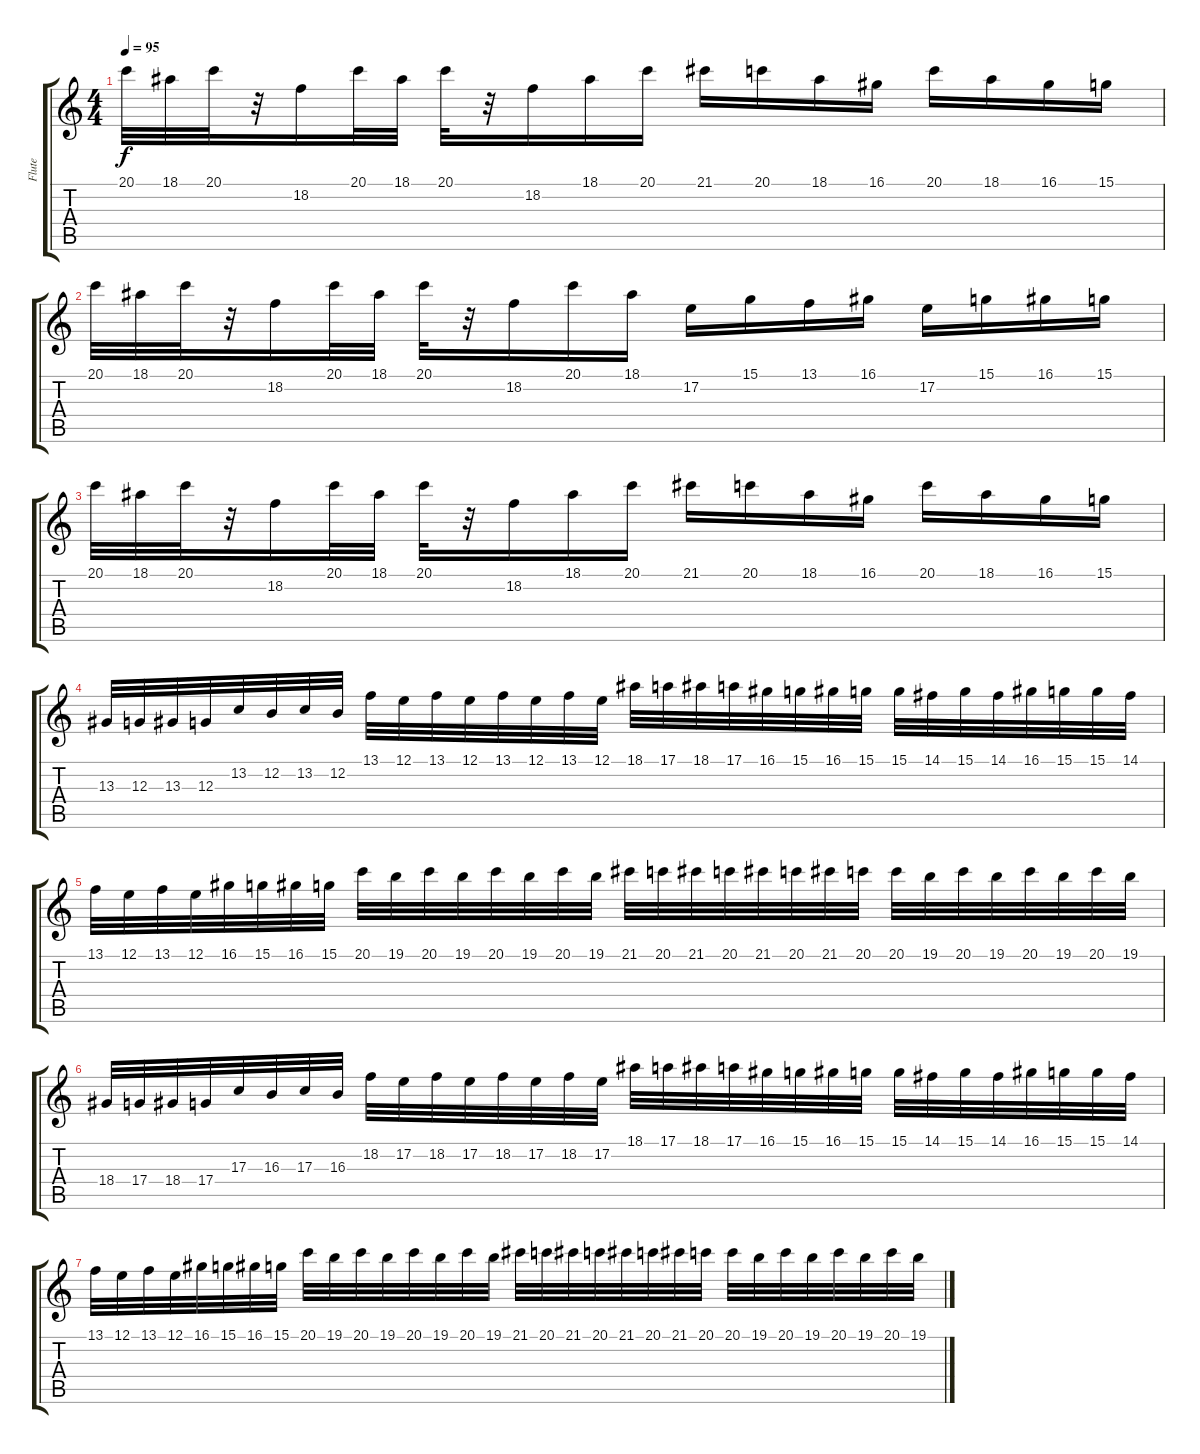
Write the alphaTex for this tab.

\track ("Flute" "Flute") {instrument flute}
\staff {score tabs}
\tuning (E4 B3 G3 D3 A2 E2) {hide}
\ts (4 4)
\tempo 95
\clef g2
\ks c
20.1.32{dy f} 18.1.32 20.1.32 r.32 18.2.16 20.1.32 18.1.32 20.1.32 r.32 18.2.16 18.1.16 20.1.16 21.1.16 20.1.16 18.1.16 16.1.16 20.1.16 18.1.16 16.1.16 15.1.16 |
20.1.32 18.1.32 20.1.32 r.32 18.2.16 20.1.32 18.1.32 20.1.32 r.32 18.2.16 20.1.16 18.1.16 17.2.16 15.1.16 13.1.16 16.1.16 17.2.16 15.1.16 16.1.16 15.1.16 |
20.1.32 18.1.32 20.1.32 r.32 18.2.16 20.1.32 18.1.32 20.1.32 r.32 18.2.16 18.1.16 20.1.16 21.1.16 20.1.16 18.1.16 16.1.16 20.1.16 18.1.16 16.1.16 15.1.16 |
13.3.32 12.3.32 13.3.32 12.3.32 13.2.32 12.2.32 13.2.32 12.2.32 13.1.32 12.1.32 13.1.32 12.1.32 13.1.32 12.1.32 13.1.32 12.1.32 18.1.32 17.1.32 18.1.32 17.1.32 16.1.32 15.1.32 16.1.32 15.1.32 15.1.32 14.1.32 15.1.32 14.1.32 16.1.32 15.1.32 15.1.32 14.1.32 |
13.1.32 12.1.32 13.1.32 12.1.32 16.1.32 15.1.32 16.1.32 15.1.32 20.1.32 19.1.32 20.1.32 19.1.32 20.1.32 19.1.32 20.1.32 19.1.32 21.1.32 20.1.32 21.1.32 20.1.32 21.1.32 20.1.32 21.1.32 20.1.32 20.1.32 19.1.32 20.1.32 19.1.32 20.1.32 19.1.32 20.1.32 19.1.32 |
18.4.32 17.4.32 18.4.32 17.4.32 17.3.32 16.3.32 17.3.32 16.3.32 18.2.32 17.2.32 18.2.32 17.2.32 18.2.32 17.2.32 18.2.32 17.2.32 18.1.32 17.1.32 18.1.32 17.1.32 16.1.32 15.1.32 16.1.32 15.1.32 15.1.32 14.1.32 15.1.32 14.1.32 16.1.32 15.1.32 15.1.32 14.1.32 |
13.1.32 12.1.32 13.1.32 12.1.32 16.1.32 15.1.32 16.1.32 15.1.32 20.1.32 19.1.32 20.1.32 19.1.32 20.1.32 19.1.32 20.1.32 19.1.32 21.1.32 20.1.32 21.1.32 20.1.32 21.1.32 20.1.32 21.1.32 20.1.32 20.1.32 19.1.32 20.1.32 19.1.32 20.1.32 19.1.32 20.1.32 19.1.32
